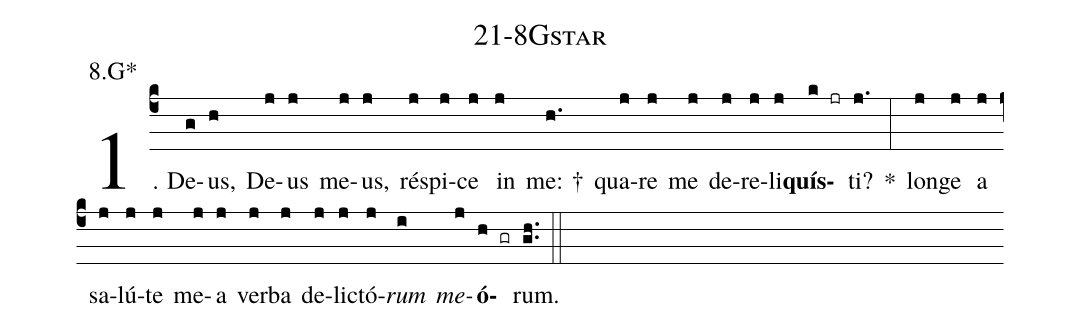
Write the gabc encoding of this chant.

name: 21-8Gstar;
annotation: 8.G*;
%%
(c4)1. De(g)us,(h) De(j)us(j) me(j)us,(j) ré(j)spi(j)ce(j) in(j) me: †(h.) qua(j)re(j) me(j) de(j)re(j)li(j)<b>quís</b>(k jr)ti?(j.) *(:) lon(j)ge(j) a(j) sa(j)lú(j)te(j) me(j)a(j) ver(j)ba(j) de(j)lic(j)tó(j)<i>rum</i>(i) <i>me</i>(j)<b>ó</b>(h gr)rum.(gh..) (::)
